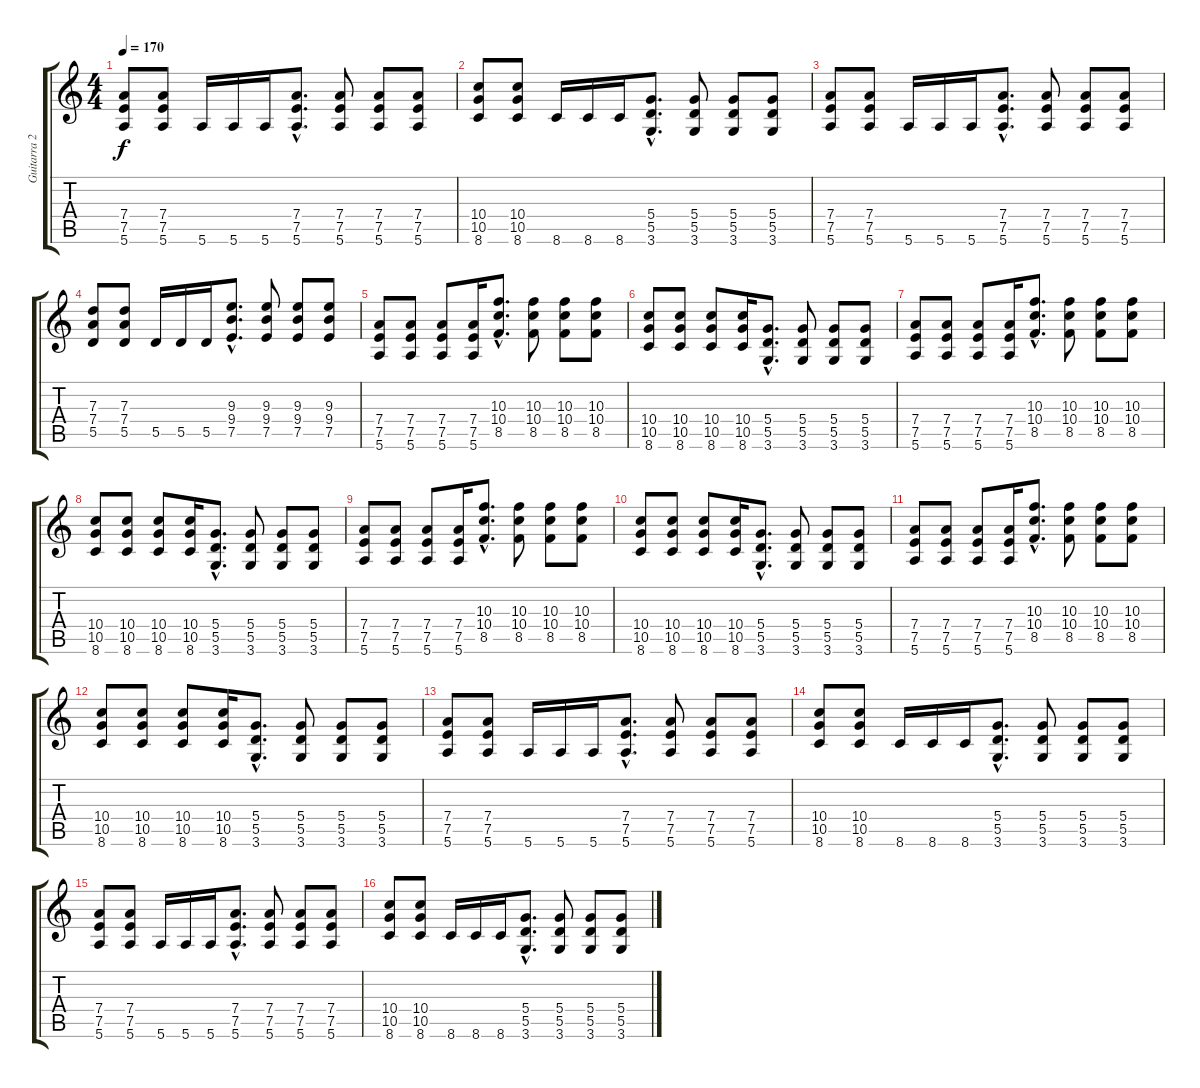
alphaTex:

\track ("Guitarra 2" "Guitarra 2") {instrument distortionguitar}
\staff {score tabs}
\tuning (E4 B3 G3 D3 A2 E2) {hide}
\ts (4 4)
\tempo 170
\clef g2
\ks c
(7.4 7.5 5.6).8{dy f} (7.4 7.5 5.6).8 5.6.16 5.6.16 5.6.16 (7.4{hac} 7.5{hac} 5.6{hac}).8{d} (7.4 7.5 5.6).8 (7.4 7.5 5.6).8 (7.4 7.5 5.6).8 |
(10.4 10.5 8.6).8 (10.4 10.5 8.6).8 8.6.16 8.6.16 8.6.16 (5.4{hac} 5.5{hac} 3.6{hac}).8{d} (5.4 5.5 3.6).8 (5.4 5.5 3.6).8 (5.4 5.5 3.6).8 |
(7.4 7.5 5.6).8 (7.4 7.5 5.6).8 5.6.16 5.6.16 5.6.16 (7.4{hac} 7.5{hac} 5.6{hac}).8{d} (7.4 7.5 5.6).8 (7.4 7.5 5.6).8 (7.4 7.5 5.6).8 |
(7.3 7.4 5.5).8 (7.3 7.4 5.5).8 5.5.16 5.5.16 5.5.16 (9.3{hac} 9.4{hac} 7.5{hac}).8{d} (9.3 9.4 7.5).8 (9.3 9.4 7.5).8 (9.3 9.4 7.5).8 |
(7.4 7.5 5.6).8 (7.4 7.5 5.6).8 (7.4 7.5 5.6).8 (7.4 7.5 5.6).16 (10.3{hac} 10.4{hac} 8.5{hac}).8{d} (10.3 10.4 8.5).8 (10.3 10.4 8.5).8 (10.3 10.4 8.5).8 |
(10.4 10.5 8.6).8 (10.4 10.5 8.6).8 (10.4 10.5 8.6).8 (10.4 10.5 8.6).16 (5.4{hac} 5.5{hac} 3.6{hac}).8{d} (5.4 5.5 3.6).8 (5.4 5.5 3.6).8 (5.4 5.5 3.6).8 |
(7.4 7.5 5.6).8 (7.4 7.5 5.6).8 (7.4 7.5 5.6).8 (7.4 7.5 5.6).16 (10.3{hac} 10.4{hac} 8.5{hac}).8{d} (10.3 10.4 8.5).8 (10.3 10.4 8.5).8 (10.3 10.4 8.5).8 |
(10.4 10.5 8.6).8 (10.4 10.5 8.6).8 (10.4 10.5 8.6).8 (10.4 10.5 8.6).16 (5.4{hac} 5.5{hac} 3.6{hac}).8{d} (5.4 5.5 3.6).8 (5.4 5.5 3.6).8 (5.4 5.5 3.6).8 |
(7.4 7.5 5.6).8 (7.4 7.5 5.6).8 (7.4 7.5 5.6).8 (7.4 7.5 5.6).16 (10.3{hac} 10.4{hac} 8.5{hac}).8{d} (10.3 10.4 8.5).8 (10.3 10.4 8.5).8 (10.3 10.4 8.5).8 |
(10.4 10.5 8.6).8 (10.4 10.5 8.6).8 (10.4 10.5 8.6).8 (10.4 10.5 8.6).16 (5.4{hac} 5.5{hac} 3.6{hac}).8{d} (5.4 5.5 3.6).8 (5.4 5.5 3.6).8 (5.4 5.5 3.6).8 |
(7.4 7.5 5.6).8 (7.4 7.5 5.6).8 (7.4 7.5 5.6).8 (7.4 7.5 5.6).16 (10.3{hac} 10.4{hac} 8.5{hac}).8{d} (10.3 10.4 8.5).8 (10.3 10.4 8.5).8 (10.3 10.4 8.5).8 |
(10.4 10.5 8.6).8 (10.4 10.5 8.6).8 (10.4 10.5 8.6).8 (10.4 10.5 8.6).16 (5.4{hac} 5.5{hac} 3.6{hac}).8{d} (5.4 5.5 3.6).8 (5.4 5.5 3.6).8 (5.4 5.5 3.6).8 |
(7.4 7.5 5.6).8 (7.4 7.5 5.6).8 5.6.16 5.6.16 5.6.16 (7.4{hac} 7.5{hac} 5.6{hac}).8{d} (7.4 7.5 5.6).8 (7.4 7.5 5.6).8 (7.4 7.5 5.6).8 |
(10.4 10.5 8.6).8 (10.4 10.5 8.6).8 8.6.16 8.6.16 8.6.16 (5.4{hac} 5.5{hac} 3.6{hac}).8{d} (5.4 5.5 3.6).8 (5.4 5.5 3.6).8 (5.4 5.5 3.6).8 |
(7.4 7.5 5.6).8 (7.4 7.5 5.6).8 5.6.16 5.6.16 5.6.16 (7.4{hac} 7.5{hac} 5.6{hac}).8{d} (7.4 7.5 5.6).8 (7.4 7.5 5.6).8 (7.4 7.5 5.6).8 |
(10.4 10.5 8.6).8 (10.4 10.5 8.6).8 8.6.16 8.6.16 8.6.16 (5.4{hac} 5.5{hac} 3.6{hac}).8{d} (5.4 5.5 3.6).8 (5.4 5.5 3.6).8 (5.4 5.5 3.6).8
